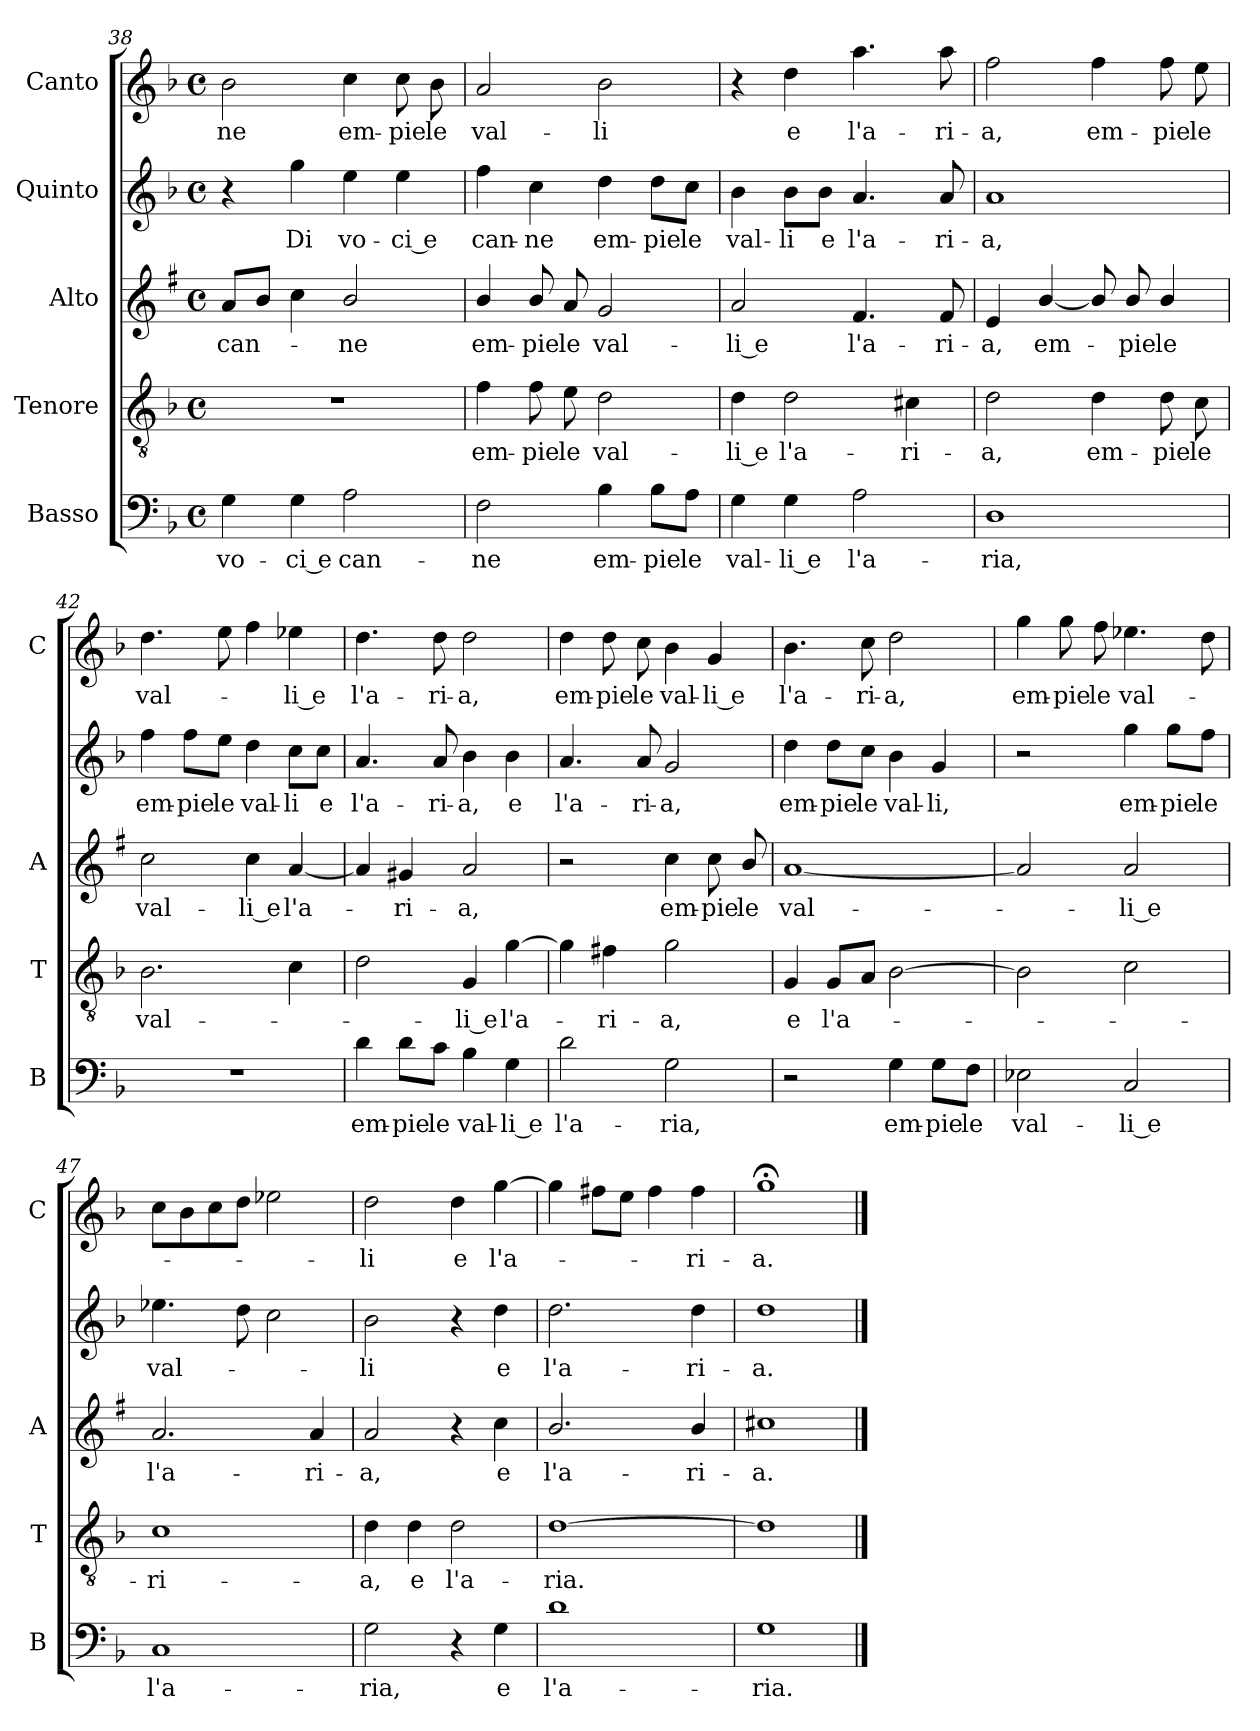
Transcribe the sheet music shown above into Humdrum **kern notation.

**kern	**text	**kern	**text	**kern	**text	**kern	**text	**kern	**text
*part5	*part5	*part4	*part4	*part3	*part3	*part2	*part2	*part1	*part1
*staff5	*staff5	*staff4	*staff4	*staff3	*staff3	*staff2	*staff2	*staff1	*staff1
*I"Basso	*	*I"Tenore	*	*I"Alto	*	*I"Quinto	*	*I"Canto	*
*I'B	*	*I'T	*	*I'A	*	*	*	*I'C	*
!!LO:LB:g=z
*clefF4	*	*clefGv2	*	*clefG2	*	*clefG2	*	*clefG2	*
*	*	*	*	*ITrd1c2	*	*	*	*	*
*k[b-]	*	*k[b-]	*	*k[b-]	*	*k[b-]	*	*k[b-]	*
*F:	*	*F:	*	*F:	*	*F:	*	*F:	*
*M4/4	*	*M4/4	*	*M4/4	*	*M4/4	*	*M4/4	*
*met(c)	*	*met(c)	*	*met(c)	*	*met(c)	*	*met(c)	*
=38	=38	=38	=38	=38	=38	=38	=38	=38	=38
!	!LO:LY:b	!	!	!	!LO:LY:b	!	!	!	!LO:LY:b
4G\	vo-	1r	.	8g/L	can-	4r	.	2b-\	-ne
.	.	.	.	8a/J	.	.	.	.	.
!	!LO:LY:b	!	!	!	!	!	!LO:LY:b	!	!
4G\	-ci e	.	.	4b-\	.	4gg\	Di	.	.
!	!LO:LY:b	!	!	!	!LO:LY:b	!	!LO:LY:b	!	!LO:LY:b
2A\	can-	.	.	2a/	-ne	4ee\	vo-	4cc\	em-
!	!	!	!	!	!	!	!LO:LY:b	!	!LO:LY:b
.	.	.	.	.	.	4ee\	-ci e	8cc\	-pie
!	!	!	!	!	!	!	!	!	!LO:LY:b
.	.	.	.	.	.	.	.	8b-\	le
=39	=39	=39	=39	=39	=39	=39	=39	=39	=39
!	!LO:LY:b	!	!LO:LY:b	!	!LO:LY:b	!	!LO:LY:b	!	!LO:LY:b
2F\	-ne	4f\	em-	4a/	em-	4ff\	can-	2a/	val-
!	!	!	!LO:LY:b	!	!LO:LY:b	!	!LO:LY:b	!	!
.	.	8f\	-pie	8a/	-pie	4cc\	-ne	.	.
!	!	!	!LO:LY:b	!	!LO:LY:b	!	!	!	!
.	.	8e\	le	8g/	le	.	.	.	.
!	!LO:LY:b	!	!LO:LY:b	!	!LO:LY:b	!	!LO:LY:b	!	!LO:LY:b
4B-\	em-	2d\	val-	2f/	val-	4dd\	em-	2b-\	-li
!	!LO:LY:b	!	!	!	!	!	!LO:LY:b	!	!
8B-\L	-pie	.	.	.	.	8dd\L	-pie	.	.
!	!LO:LY:b	!	!	!	!	!	!LO:LY:b	!	!
8A\J	le	.	.	.	.	8cc\J	le	.	.
=40	=40	=40	=40	=40	=40	=40	=40	=40	=40
!	!LO:LY:b	!	!LO:LY:b	!	!LO:LY:b	!	!LO:LY:b	!	!
4G\	val-	4d\	-li e	2g/	-li e	4b-\	val-	4r	.
!	!LO:LY:b	!	!LO:LY:b	!	!	!	!LO:LY:b	!	!LO:LY:b
4G\	-li e	2d\	l'a-	.	.	8b-\L	-li	4dd\	e
!	!	!	!	!	!	!	!LO:LY:b	!	!
.	.	.	.	.	.	8b-\J	e	.	.
!	!LO:LY:b	!	!	!	!LO:LY:b	!	!LO:LY:b	!	!LO:LY:b
2A\	l'a-	.	.	4.e/	l'a-	4.a/	l'a-	4.aa\	l'a-
!	!	!	!LO:LY:b	!	!	!	!	!	!
.	.	4c#X\	-ri-	.	.	.	.	.	.
!	!	!	!	!	!LO:LY:b	!	!LO:LY:b	!	!LO:LY:b
.	.	.	.	8e/	-ri-	8a/	-ri-	8aa\	-ri-
=41	=41	=41	=41	=41	=41	=41	=41	=41	=41
!	!LO:LY:b	!	!LO:LY:b	!	!LO:LY:b	!	!LO:LY:b	!	!LO:LY:b
1D	-ria,	2d\	-a,	4d/	-a,	1a	-a,	2ff\	-a,
!	!	!	!	!	!LO:LY:b	!	!	!	!
.	.	.	.	[4a/	em-	.	.	.	.
!	!	!	!LO:LY:b	!	!	!	!	!	!LO:LY:b
.	.	4d\	em-	8a/]	.	.	.	4ff\	em-
!	!	!	!	!	!LO:LY:b	!	!	!	!
.	.	.	.	8a/	-pie	.	.	.	.
!	!	!	!LO:LY:b	!	!LO:LY:b	!	!	!	!LO:LY:b
.	.	8d\	-pie	4a/	le	.	.	8ff\	-pie
!	!	!	!LO:LY:b	!	!	!	!	!	!LO:LY:b
.	.	8c\	le	.	.	.	.	8ee\	le
=42	=42	=42	=42	=42	=42	=42	=42	=42	=42
!	!	!	!LO:LY:b	!	!LO:LY:b	!	!LO:LY:b	!	!LO:LY:b
1r	.	2.B-\	val-	2b-\	val-	4ff\	em-	4.dd\	val-
!	!	!	!	!	!	!	!LO:LY:b	!	!
.	.	.	.	.	.	8ff\L	-pie	.	.
!	!	!	!	!	!	!	!LO:LY:b	!	!
.	.	.	.	.	.	8ee\J	le	8ee\	.
!	!	!	!	!	!LO:LY:b	!	!LO:LY:b	!	!
.	.	.	.	4b-\	-li e	4dd\	val-	4ff\	.
!	!	!	!	!	!LO:LY:b	!	!LO:LY:b	!	!LO:LY:b
.	.	4c\	.	[4g/	l'a-	8cc\L	-li	4ee-X\	-li e
!	!	!	!	!	!	!	!LO:LY:b	!	!
.	.	.	.	.	.	8cc\J	e	.	.
=43	=43	=43	=43	=43	=43	=43	=43	=43	=43
!	!LO:LY:b	!	!	!	!	!	!LO:LY:b	!	!LO:LY:b
4d\	em-	2d\	.	4g/]	.	4.a/	l'a-	4.dd\	l'a-
!	!LO:LY:b	!	!	!	!LO:LY:b	!	!	!	!
8d\L	-pie	.	.	4f#X/	-ri-	.	.	.	.
!	!LO:LY:b	!	!	!	!	!	!LO:LY:b	!	!LO:LY:b
8c\J	le	.	.	.	.	8a/	-ri-	8dd\	-ri-
!	!LO:LY:b	!	!LO:LY:b	!	!LO:LY:b	!	!LO:LY:b	!	!LO:LY:b
4B-\	val-	4G/	-li e	2g/	-a,	4b-\	-a,	2dd\	-a,
!	!LO:LY:b	!	!LO:LY:b	!	!	!	!LO:LY:b	!	!
4G\	-li e	[4g\	l'a-	.	.	4b-\	e	.	.
!!LO:PB:g=z
=44	=44	=44	=44	=44	=44	=44	=44	=44	=44
!	!LO:LY:b	!	!	!	!	!	!LO:LY:b	!	!LO:LY:b
2d\	l'a-	4g\]	.	2r	.	4.a/	l'a-	4dd\	em-
!	!	!	!LO:LY:b	!	!	!	!	!	!LO:LY:b
.	.	4f#X\	-ri-	.	.	.	.	8dd\	-pie
!	!	!	!	!	!	!	!LO:LY:b	!	!LO:LY:b
.	.	.	.	.	.	8a/	-ri-	8cc\	le
!	!LO:LY:b	!	!LO:LY:b	!	!LO:LY:b	!	!LO:LY:b	!	!LO:LY:b
2G\	-ria,	2g\	-a,	4b-\	em-	2g/	-a,	4b-\	val-
!	!	!	!	!	!LO:LY:b	!	!	!	!LO:LY:b
.	.	.	.	8b-\	-pie	.	.	4g/	-li e
!	!	!	!	!	!LO:LY:b	!	!	!	!
.	.	.	.	8a/	le	.	.	.	.
=45	=45	=45	=45	=45	=45	=45	=45	=45	=45
!	!	!	!LO:LY:b	!	!LO:LY:b	!	!LO:LY:b	!	!LO:LY:b
2r	.	4G/	e	[1g	val-	4dd\	em-	4.b-\	l'a-
!	!	!	!LO:LY:b	!	!	!	!LO:LY:b	!	!
.	.	8G/L	l'a-	.	.	8dd\L	-pie	.	.
!	!	!	!	!	!	!	!LO:LY:b	!	!LO:LY:b
.	.	8A/J	.	.	.	8cc\J	le	8cc\	-ri-
!	!LO:LY:b	!	!	!	!	!	!LO:LY:b	!	!LO:LY:b
4G\	em-	[2B-\	.	.	.	4b-\	val-	2dd\	-a,
!	!LO:LY:b	!	!	!	!	!	!LO:LY:b	!	!
8G\L	-pie	.	.	.	.	4g/	-li,	.	.
!	!LO:LY:b	!	!	!	!	!	!	!	!
8F\J	le	.	.	.	.	.	.	.	.
=46	=46	=46	=46	=46	=46	=46	=46	=46	=46
!	!LO:LY:b	!	!	!	!	!	!	!	!LO:LY:b
2E-X\	val-	2B-\]	.	2g/]	.	2r	.	4gg\	em-
!	!	!	!	!	!	!	!	!	!LO:LY:b
.	.	.	.	.	.	.	.	8gg\	-pie
!	!	!	!	!	!	!	!	!	!LO:LY:b
.	.	.	.	.	.	.	.	8ff\	le
!	!LO:LY:b	!	!	!	!LO:LY:b	!	!LO:LY:b	!	!LO:LY:b
2C/	-li e	2c\	.	2g/	-li e	4gg\	em-	4.ee-X\	val-
!	!	!	!	!	!	!	!LO:LY:b	!	!
.	.	.	.	.	.	8gg\L	-pie	.	.
!	!	!	!	!	!	!	!LO:LY:b	!	!
.	.	.	.	.	.	8ff\J	le	8dd\	.
=47	=47	=47	=47	=47	=47	=47	=47	=47	=47
!	!LO:LY:b	!	!LO:LY:b	!	!LO:LY:b	!	!LO:LY:b	!	!
1C	l'a-	1c	-ri-	2.g/	l'a-	4.ee-X\	val-	8cc\L	.
.	.	.	.	.	.	.	.	8b-\	.
.	.	.	.	.	.	.	.	8cc\	.
.	.	.	.	.	.	8dd\	.	8dd\J	.
.	.	.	.	.	.	2cc\	.	2ee-X\	.
!	!	!	!	!	!LO:LY:b	!	!	!	!
.	.	.	.	4g/	-ri-	.	.	.	.
=48	=48	=48	=48	=48	=48	=48	=48	=48	=48
!	!LO:LY:b	!	!LO:LY:b	!	!LO:LY:b	!	!LO:LY:b	!	!LO:LY:b
2G\	-ria,	4d\	-a,	2g/	-a,	2b-\	-li	2dd\	-li
!	!	!	!LO:LY:b	!	!	!	!	!	!
.	.	4d\	e	.	.	.	.	.	.
!	!	!	!LO:LY:b	!	!	!	!	!	!LO:LY:b
4r	.	2d\	l'a-	4r	.	4r	.	4dd\	e
!	!LO:LY:b	!	!	!	!LO:LY:b	!	!LO:LY:b	!	!LO:LY:b
4G\	e	.	.	4b-\	e	4dd\	e	[4gg\	l'a-
=49	=49	=49	=49	=49	=49	=49	=49	=49	=49
!	!LO:LY:b	!	!LO:LY:b	!	!LO:LY:b	!	!LO:LY:b	!	!
1d	l'a-	[1d	-ria.	2.a/	l'a-	2.dd\	l'a-	4gg\]	.
.	.	.	.	.	.	.	.	8ff#X\L	.
.	.	.	.	.	.	.	.	8ee\J	.
.	.	.	.	.	.	.	.	4ff#\	.
!	!	!	!	!	!LO:LY:b	!	!LO:LY:b	!	!LO:LY:b
.	.	.	.	4a/	-ri-	4dd\	-ri-	4ff#\	-ri-
=50	=50	=50	=50	=50	=50	=50	=50	=50	=50
!	!LO:LY:b	!	!	!	!LO:LY:b	!	!LO:LY:b	!	!LO:LY:b
1G	-ria.	1d]	.	1bn	-a.	1dd	-a.	1gg;<	-a.
==	==	==	==	==	==	==	==	==	==
*-	*-	*-	*-	*-	*-	*-	*-	*-	*-
